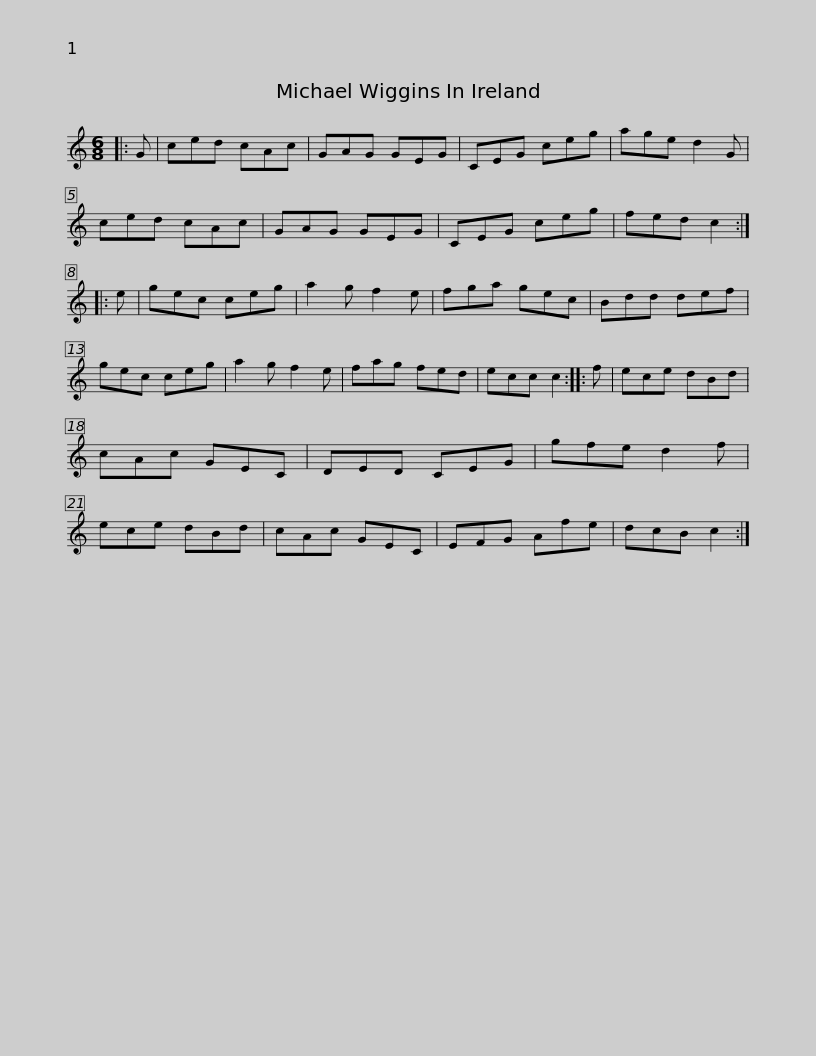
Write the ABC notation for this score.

X:1
L:1/8
M:6/8
I:linebreak $
K:C
V:1 treble
V:1
|: G | ced cAc | GAG GEG | CEG ceg | age d2 G | %5
 ced cAc | GAG GEG | CEG ceg |$ fed c2 :: e | %10
 gec ceg | a2 g f2 e | fga gec | Bdd def | gec ceg | %15
 a2 g f2 e | fag fed |$ ecc c2 :: f | ece dBd | %20
 cAc GEC | DED CEG | gfe d2 f | ece dBd | cAc GEC |$ %25
 EFG Afe | dcB c2 :| %27
